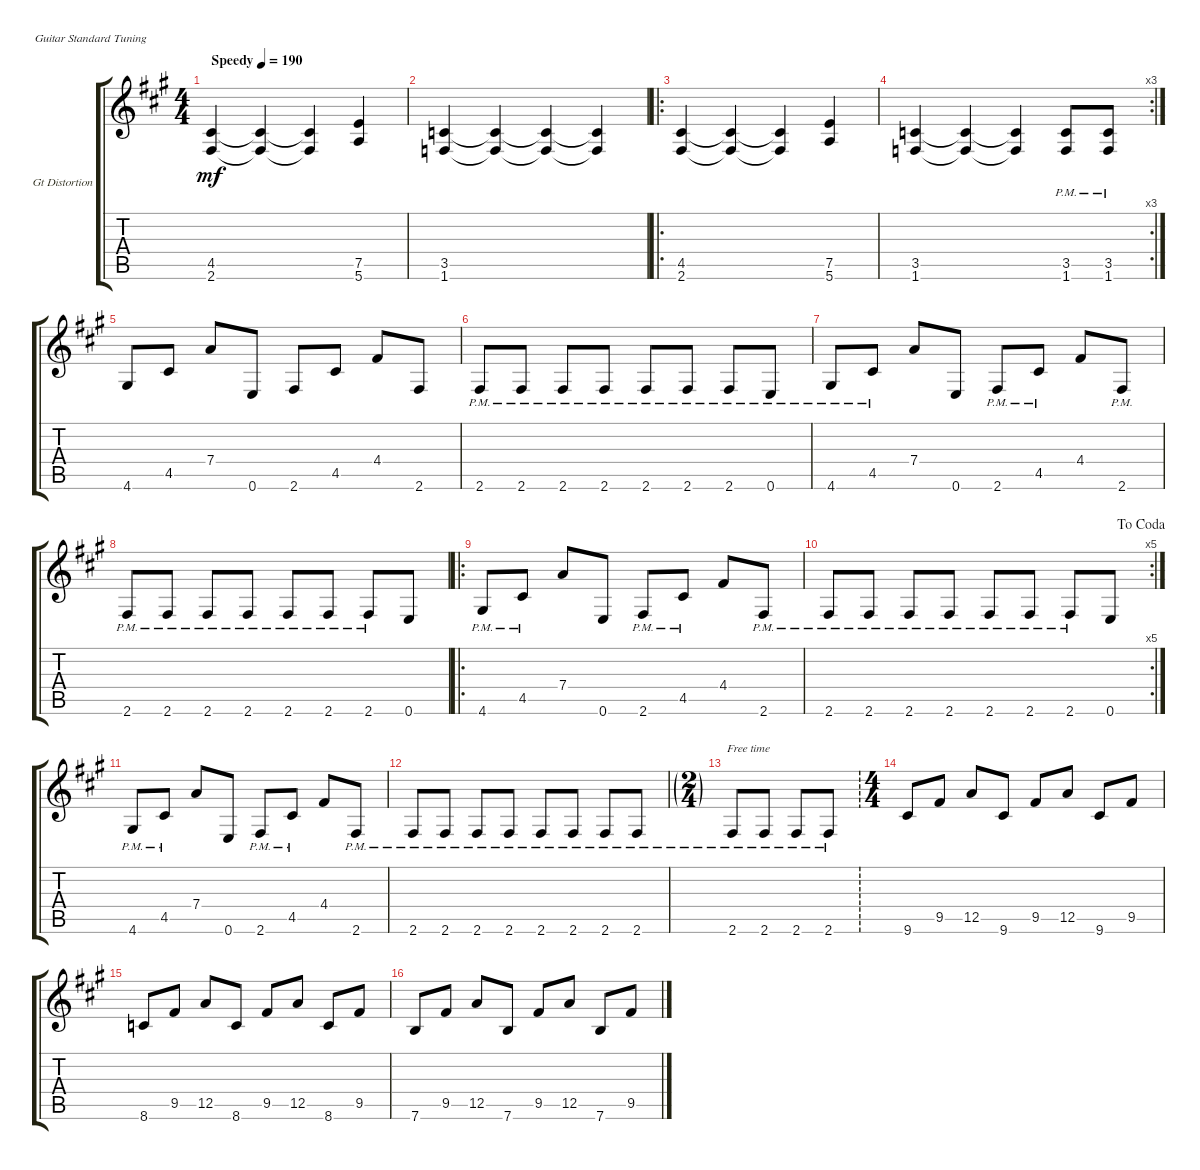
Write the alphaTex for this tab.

\defaultSystemsLayout 4
\bracketExtendMode groupsimilarinstruments
\firstSystemTrackNameOrientation horizontal
\otherSystemsTrackNameOrientation horizontal
\track ("Ryan" "Gt Distortion") {instrument distortionguitar}
\staff {score tabs}
\tuning (E4 B3 G3 D3 A2 E2)
\ts (4 4)
\tempo (190 "Speedy")
\clef g2
\ks f#minor
(2.6 4.5).4{dy mf instrument distortionguitar} (2.6{t} 4.5{t}).4 (2.6{t} 4.5{t}).4 (5.6 7.5).4 |
(1.6 3.5).4 (1.6{t} 3.5{t}).4 (1.6{t} 3.5{t}).4 (1.6{t} 3.5{t}).4 |
\ro
(2.6 4.5).4 (2.6{t} 4.5{t}).4 (2.6{t} 4.5{t}).4 (5.6 7.5).4 |
\rc 3
(1.6 3.5).4 (1.6{t} 3.5{t}).4 (3.5{t} 1.6{t}).4 (1.6{pm} 3.5{pm}).8 (1.6{pm} 3.5{pm}).8 |
4.6.8 4.5.8 7.4.8 0.6.8 2.6.8 4.5.8 4.4.8 2.6.8 |
2.6{pm}.8 2.6{pm}.8 2.6{pm}.8 2.6{pm}.8 2.6{pm}.8 2.6{pm}.8 2.6{pm}.8 0.6{pm}.8 |
4.6{pm}.8 4.5{pm}.8 7.4.8 0.6.8 2.6{pm}.8 4.5{pm}.8 4.4.8 2.6{pm}.8 |
2.6{pm}.8 2.6{pm}.8 2.6{pm}.8 2.6{pm}.8 2.6{pm}.8 2.6{pm}.8 2.6{pm}.8 0.6.8 |
\ro
4.6{pm}.8 4.5{pm}.8 7.4.8 0.6.8 2.6{pm}.8 4.5{pm}.8 4.4.8 2.6{pm}.8 |
\rc 5
\jump dacoda
2.6{pm}.8 2.6{pm}.8 2.6{pm}.8 2.6{pm}.8 2.6{pm}.8 2.6{pm}.8 2.6{pm}.8 0.6.8 |
4.6{pm}.8 4.5{pm}.8 7.4.8 0.6.8 2.6{pm}.8 4.5{pm}.8 4.4.8 2.6{pm}.8 |
2.6{pm}.8 2.6{pm}.8 2.6{pm}.8 2.6{pm}.8 2.6{pm}.8 2.6{pm}.8 2.6{pm}.8 2.6{pm}.8 |
\ts (2 4)
\ft
2.6{pm}.8 2.6{pm}.8 2.6{pm}.8 2.6{pm}.8 |
\ts (4 4)
9.6.8 9.5.8 12.5.8 9.6.8 9.5.8 12.5.8 9.6.8 9.5.8 |
8.6.8 9.5.8 12.5.8 8.6.8 9.5.8 12.5.8 8.6.8 9.5.8 |
7.6.8 9.5.8 12.5.8 7.6.8 9.5.8 12.5.8 7.6.8 9.5.8
